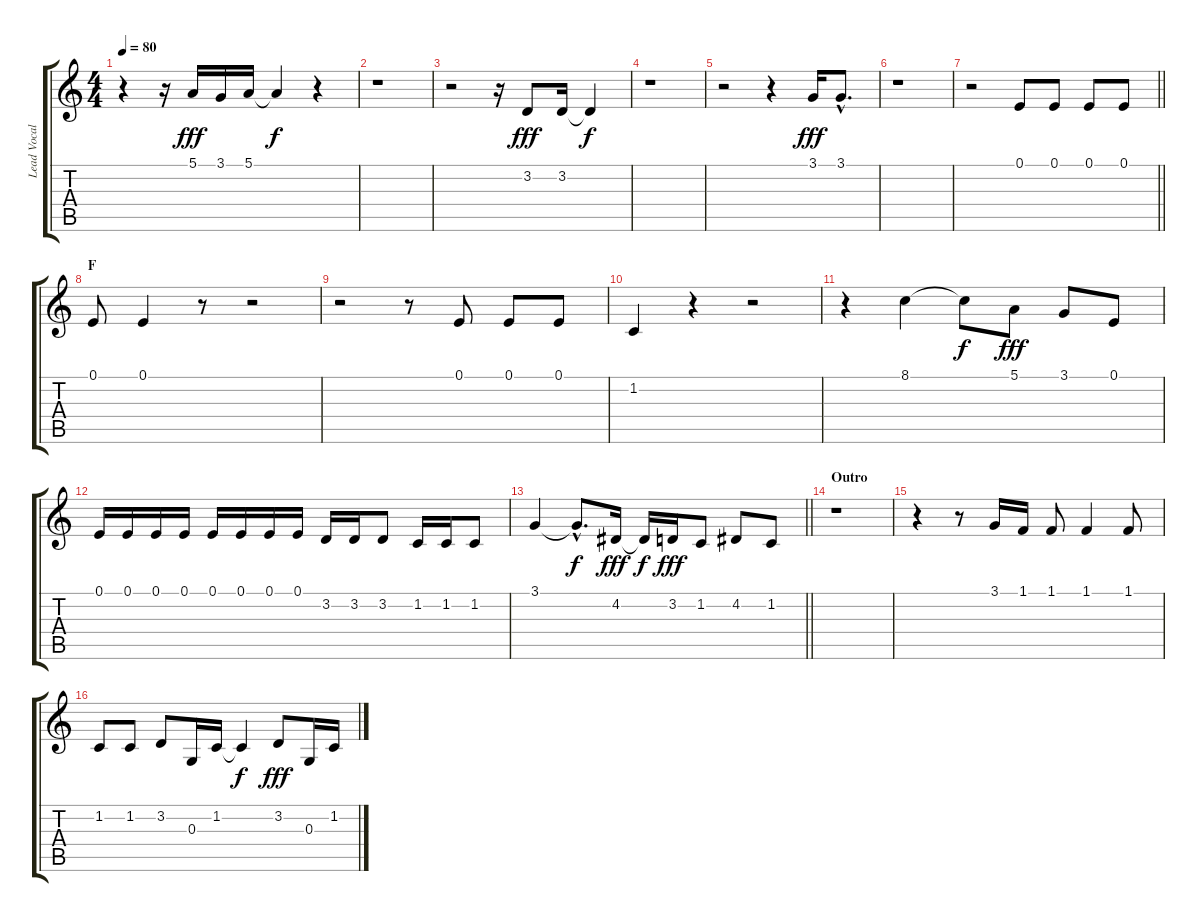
\track ("Lead Vocals" "Lead Vocal") {instrument lead6voice}
\staff {score tabs}
\tuning (E4 B3 G3 D3 A2 E2) {hide}
\ts (4 4)
\tempo 80
\clef g2
\ks c
r.4{dy fff} r.16 5.1.16 3.1.16 5.1.16 5.1{t}.4{dy f} r.4 |
r.1 |
r.2 r.16 3.2.8{dy fff} 3.2.16 3.2{t}.4{dy f} |
r.1 |
r.2 r.4 3.1.16{dy fff} 3.1{hac}.8{d} |
r.1 |
\barLineRight lightlight
r.2 0.1.8 0.1.8 0.1.8 0.1.8 |
\section ("" "F")
0.1.8 0.1.4 r.8 r.2 |
r.2 r.8 0.1.8 0.1.8 0.1.8 |
1.2.4 r.4 r.2 |
r.4 8.1.4 8.1{t}.8{dy f} 5.1.8{dy fff} 3.1.8 0.1.8 |
0.1.16 0.1.16 0.1.16 0.1.16 0.1.16 0.1.16 0.1.16 0.1.16 3.2.16 3.2.16 3.2.8 1.2.16 1.2.16 1.2.8 |
\barLineRight lightlight
3.1.4 3.1{hac t}.8{d dy f} 4.2.16{dy fff} 4.2{t}.16{dy f} 3.2.16{dy fff} 1.2.8 4.2.8 1.2.8 |
\section ("" "Outro")
r.1 |
r.4 r.8 3.1.16 1.1.16 1.1.8 1.1.4 1.1.8 |
1.2.8 1.2.8 3.2.8 0.3.16 1.2.16 1.2{t}.4{dy f} 3.2.8{dy fff} 0.3.16 1.2.16
